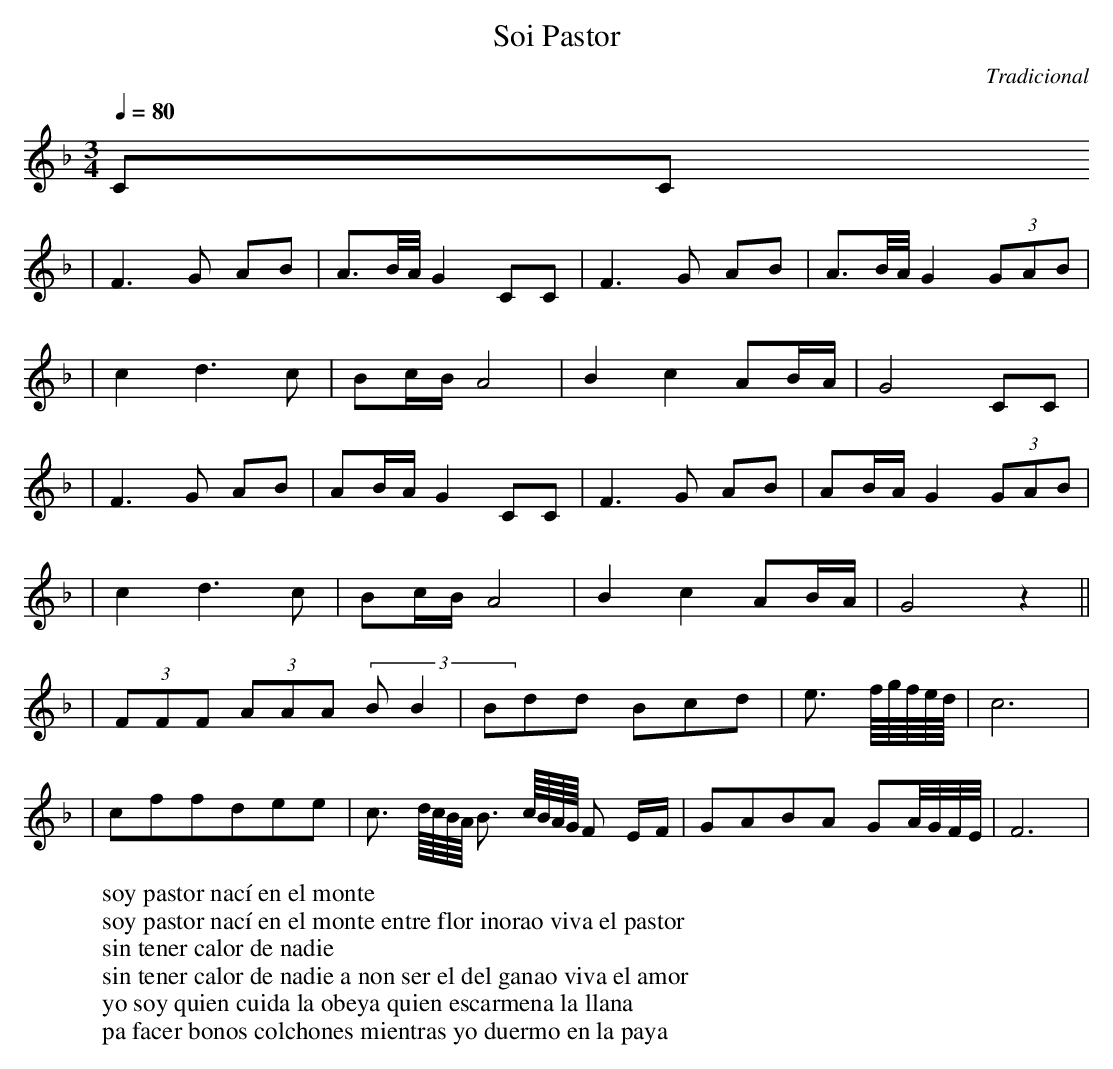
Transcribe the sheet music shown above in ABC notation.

X:1
T:Soi Pastor
C:Tradicional
M:3/4
L:1/8
Q:1/4=80
K:F
CC
|F3 G AB|A3/2B/4A/4 G2 CC|F3 G AB|A3/2B/4A/4 G2 (3GAB|
|c2 d3 c|Bc/B/ A4|B2 c2 AB/A/|G4 CC|
|F3 G AB|AB/2A/2 G2 CC|F3 G AB|AB/2A/2 G2 (3GAB|
|c2 d3 c|Bc/B/ A4|B2 c2 AB/A/|G4 z2||
|(3FFF (3AAA (3BB2|Bdd Bcd| e3/2 f/8g/8f/8e/8d/8|c6|
|cffdee|c3/2 d/8c/8B/8A/8 B3/2 c/8B/8A/8G/8 F E/F/|GABA GA/4G/4F/4E/4|F6|
W:soy pastor nací en el monte
W:soy pastor nací en el monte entre flor inorao viva el pastor
W:sin tener calor de nadie
W:sin tener calor de nadie a non ser el del ganao viva el amor
W:yo soy quien cuida la obeya quien escarmena la llana
W:pa facer bonos colchones mientras yo duermo en la paya
W:
